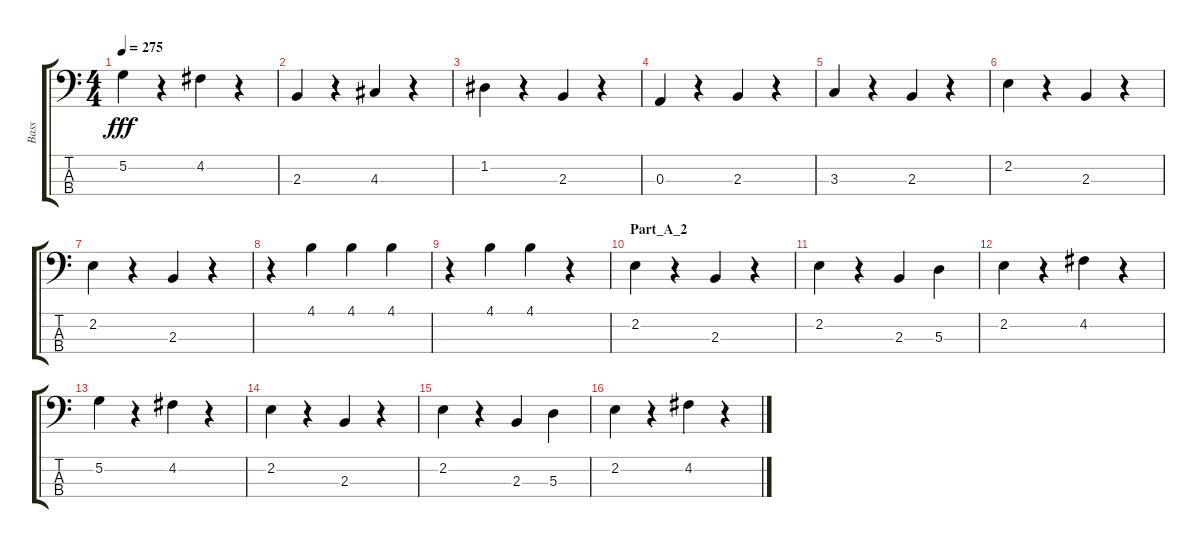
\track ("Bass" "Bass") {instrument acousticbass}
\staff {score tabs}
\tuning (G2 D2 A1 E1) {hide}
\ts (4 4)
\tempo 275
\clef f4
\ks c
5.2.4{dy fff} r.4 4.2.4 r.4 |
2.3.4 r.4 4.3.4 r.4 |
1.2.4 r.4 2.3.4 r.4 |
0.3.4 r.4 2.3.4 r.4 |
3.3.4 r.4 2.3.4 r.4 |
2.2.4 r.4 2.3.4 r.4 |
2.2.4 r.4 2.3.4 r.4 |
r.4 4.1.4 4.1.4 4.1.4 |
r.4 4.1.4 4.1.4 r.4 |
\section ("" "Part_A_2")
2.2.4 r.4 2.3.4 r.4 |
2.2.4 r.4 2.3.4 5.3.4 |
2.2.4 r.4 4.2.4 r.4 |
5.2.4 r.4 4.2.4 r.4 |
2.2.4 r.4 2.3.4 r.4 |
2.2.4 r.4 2.3.4 5.3.4 |
2.2.4 r.4 4.2.4 r.4
